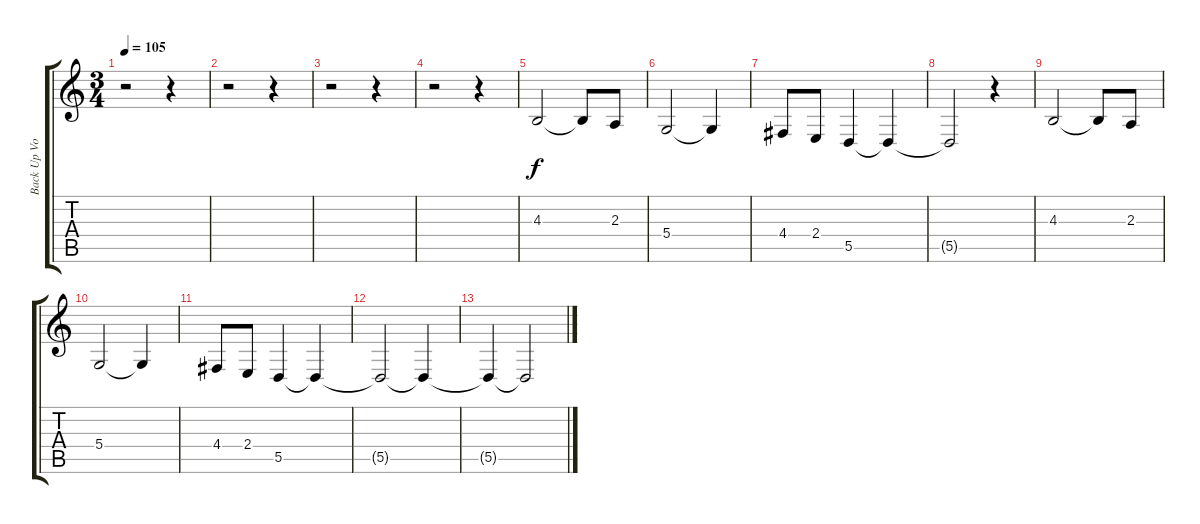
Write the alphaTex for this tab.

\track ("Back Up Vocals" "Back Up Vo") {instrument lead2sawtooth}
\staff {score tabs}
\tuning (E4 B3 G3 D3 A2 E2) {hide}
\ts (3 4)
\tempo 105
\clef g2
\ks c
r.2{dy f} r.4 |
r.2 r.4 |
r.2 r.4 |
r.2 r.4 |
4.3.2 4.3{t}.8 2.3.8 |
5.4.2 5.4{t}.4 |
4.4.8 2.4.8 5.5.4 5.5{t}.4 |
5.5{t}.2 r.4 |
4.3.2 4.3{t}.8 2.3.8 |
5.4.2 5.4{t}.4 |
4.4.8 2.4.8 5.5.4 5.5{t}.4 |
5.5{t}.2 5.5{t}.4 |
5.5{t}.4 5.5{t}.2
